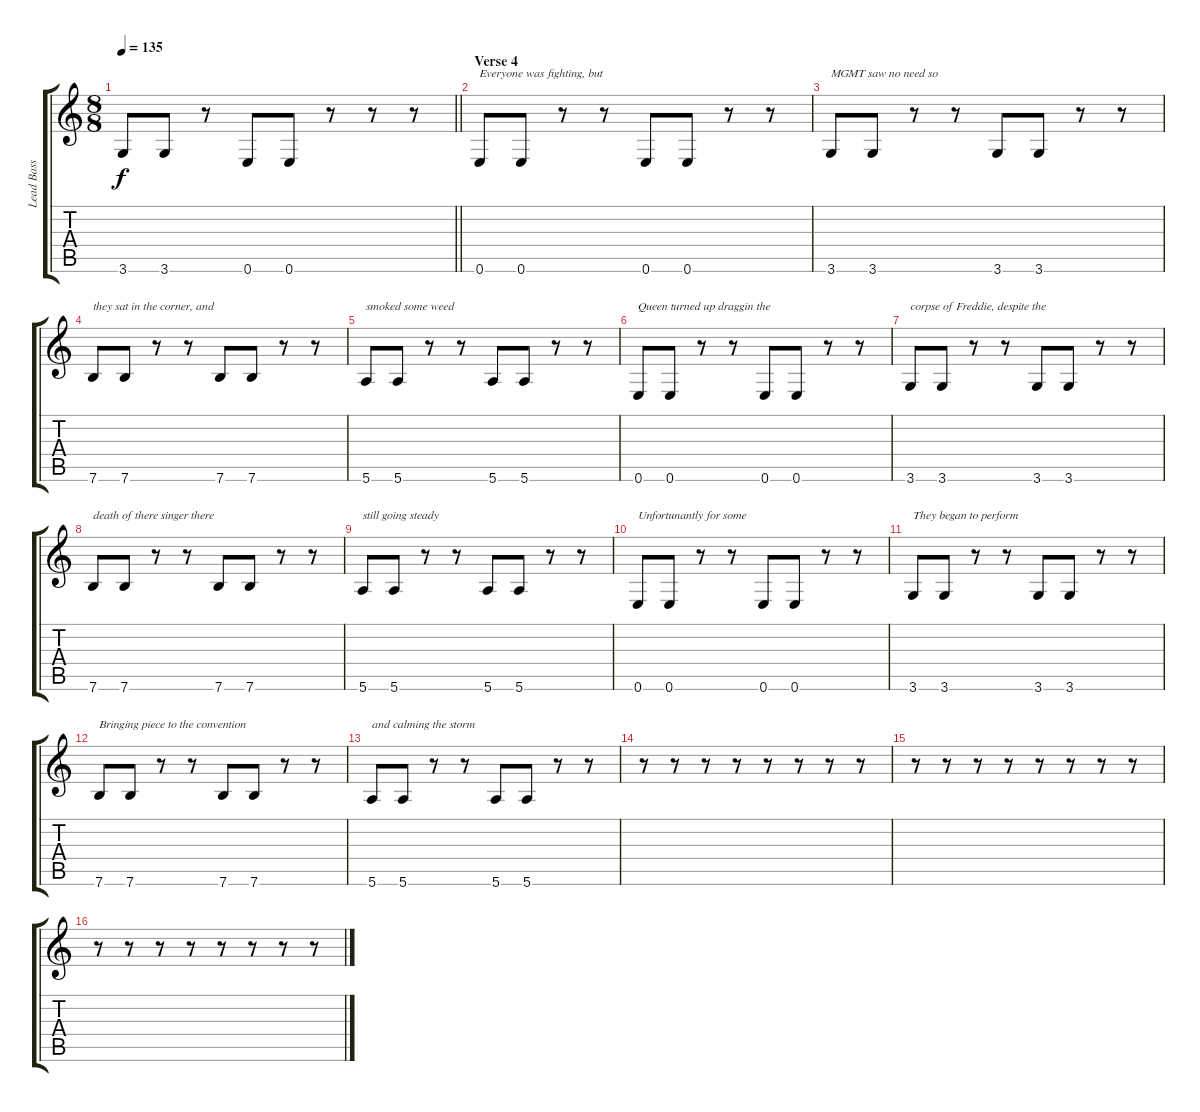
\track ("Lead Bass" "Lead Bass") {instrument electricbasspick}
\staff {score tabs}
\tuning (E4 B3 G3 D3 A2 E2) {hide}
\ts (8 8)
\tempo 135
\clef g2
\barLineRight lightlight
\ks c
3.6.8{dy f} 3.6.8 r.8 0.6.8 0.6.8 r.8 r.8 r.8 |
\section ("" "Verse 4")
0.6.8{txt "Everyone was fighting, but"} 0.6.8 r.8 r.8 0.6.8 0.6.8 r.8 r.8 |
3.6.8{txt "MGMT saw no need so"} 3.6.8 r.8 r.8 3.6.8 3.6.8 r.8 r.8 |
7.6.8{txt "they sat in the corner, and"} 7.6.8 r.8 r.8 7.6.8 7.6.8 r.8 r.8 |
5.6.8{txt "smoked some weed"} 5.6.8 r.8 r.8 5.6.8 5.6.8 r.8 r.8 |
0.6.8{txt "Queen turned up draggin the "} 0.6.8 r.8 r.8 0.6.8 0.6.8 r.8 r.8 |
3.6.8{txt "corpse of Freddie, despite the"} 3.6.8 r.8 r.8 3.6.8 3.6.8 r.8 r.8 |
7.6.8{txt "death of there singer there"} 7.6.8 r.8 r.8 7.6.8 7.6.8 r.8 r.8 |
5.6.8{txt "still going steady"} 5.6.8 r.8 r.8 5.6.8 5.6.8 r.8 r.8 |
0.6.8{txt "Unfortunantly for some"} 0.6.8 r.8 r.8 0.6.8 0.6.8 r.8 r.8 |
3.6.8{txt "They began to perform"} 3.6.8 r.8 r.8 3.6.8 3.6.8 r.8 r.8 |
7.6.8{txt "Bringing piece to the convention"} 7.6.8 r.8 r.8 7.6.8 7.6.8 r.8 r.8 |
5.6.8{txt "and calming the storm"} 5.6.8 r.8 r.8 5.6.8 5.6.8 r.8 r.8 |
r.8 r.8 r.8 r.8 r.8 r.8 r.8 r.8 |
r.8 r.8 r.8 r.8 r.8 r.8 r.8 r.8 |
r.8 r.8 r.8 r.8 r.8 r.8 r.8 r.8
